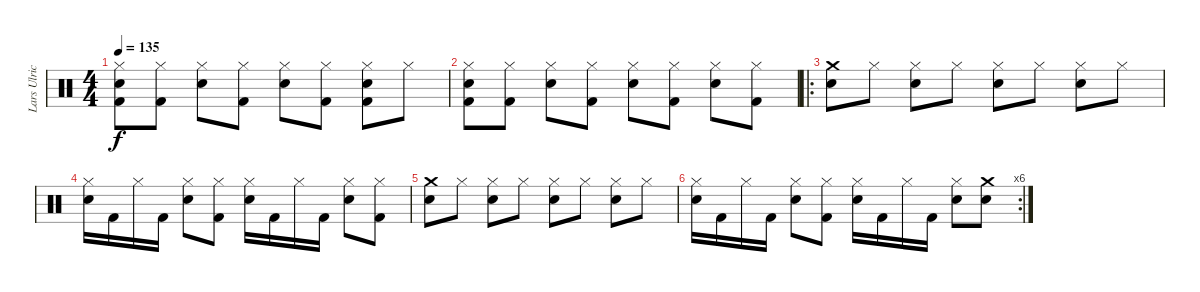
\track ("Lars Ulrich (Drums)" "Lars Ulric") {instrument percussion}
\staff {score}
\articulation defaults
\ts (4 4)
\tempo 135
\clef neutral
\ks c
("Kick (hit) 2" "Snare (hit) 2" "Hi-Hat (closed)").8{dy f} ("Hi-Hat (closed)" "Kick (hit) 2").8 ("Snare (hit) 2" "Hi-Hat (closed)").8 ("Kick (hit) 2" "Hi-Hat (closed)").8 ("Hi-Hat (closed)" "Snare (hit) 2").8 ("Kick (hit) 2" "Hi-Hat (closed)").8 ("Kick (hit) 2" "Hi-Hat (closed)" "Snare (hit) 2").8 "Hi-Hat (closed)".8 |
("Kick (hit) 2" "Snare (hit) 2" "Hi-Hat (closed)").8 ("Hi-Hat (closed)" "Kick (hit) 2").8 ("Snare (hit) 2" "Hi-Hat (closed)").8 ("Kick (hit) 2" "Hi-Hat (closed)").8 ("Hi-Hat (closed)" "Snare (hit) 2").8 ("Kick (hit) 2" "Hi-Hat (closed)").8 ("Hi-Hat (closed)" "Snare (hit) 2").8 ("Kick (hit) 2" "Hi-Hat (closed)").8 |
\ro
("Crash medium (hit)" "Snare (hit) 2").8 "Hi-Hat (closed)".8 ("Snare (hit) 2" "Hi-Hat (closed)").8 "Hi-Hat (closed)".8 ("Snare (hit) 2" "Hi-Hat (closed)").8 "Hi-Hat (closed)".8 ("Snare (hit) 2" "Hi-Hat (closed)").8 "Hi-Hat (closed)".8 |
("Snare (hit) 2" "Hi-Hat (closed)").16 "Kick (hit) 2".16 "Hi-Hat (closed)".16 "Kick (hit) 2".16 ("Snare (hit) 2" "Hi-Hat (closed)").8 ("Kick (hit) 2" "Hi-Hat (closed)").8 ("Snare (hit) 2" "Hi-Hat (closed)").16 "Kick (hit) 2".16 "Hi-Hat (closed)".16 "Kick (hit) 2".16 ("Snare (hit) 2" "Hi-Hat (closed)").8 ("Kick (hit) 2" "Hi-Hat (closed)").8 |
("Crash medium (hit)" "Snare (hit) 2").8 "Hi-Hat (closed)".8 ("Snare (hit) 2" "Hi-Hat (closed)").8 "Hi-Hat (closed)".8 ("Snare (hit) 2" "Hi-Hat (closed)").8 "Hi-Hat (closed)".8 ("Snare (hit) 2" "Hi-Hat (closed)").8 "Hi-Hat (closed)".8 |
\rc 6
("Snare (hit) 2" "Hi-Hat (closed)").16 "Kick (hit) 2".16 "Hi-Hat (closed)".16 "Kick (hit) 2".16 ("Snare (hit) 2" "Hi-Hat (closed)").8 ("Kick (hit) 2" "Hi-Hat (closed)").8 ("Snare (hit) 2" "Hi-Hat (closed)").16 "Kick (hit) 2".16 "Hi-Hat (closed)".16 "Kick (hit) 2".16 ("Snare (hit) 2" "Hi-Hat (closed)").8 ("Snare (hit) 2" "Crash medium (hit)").8
